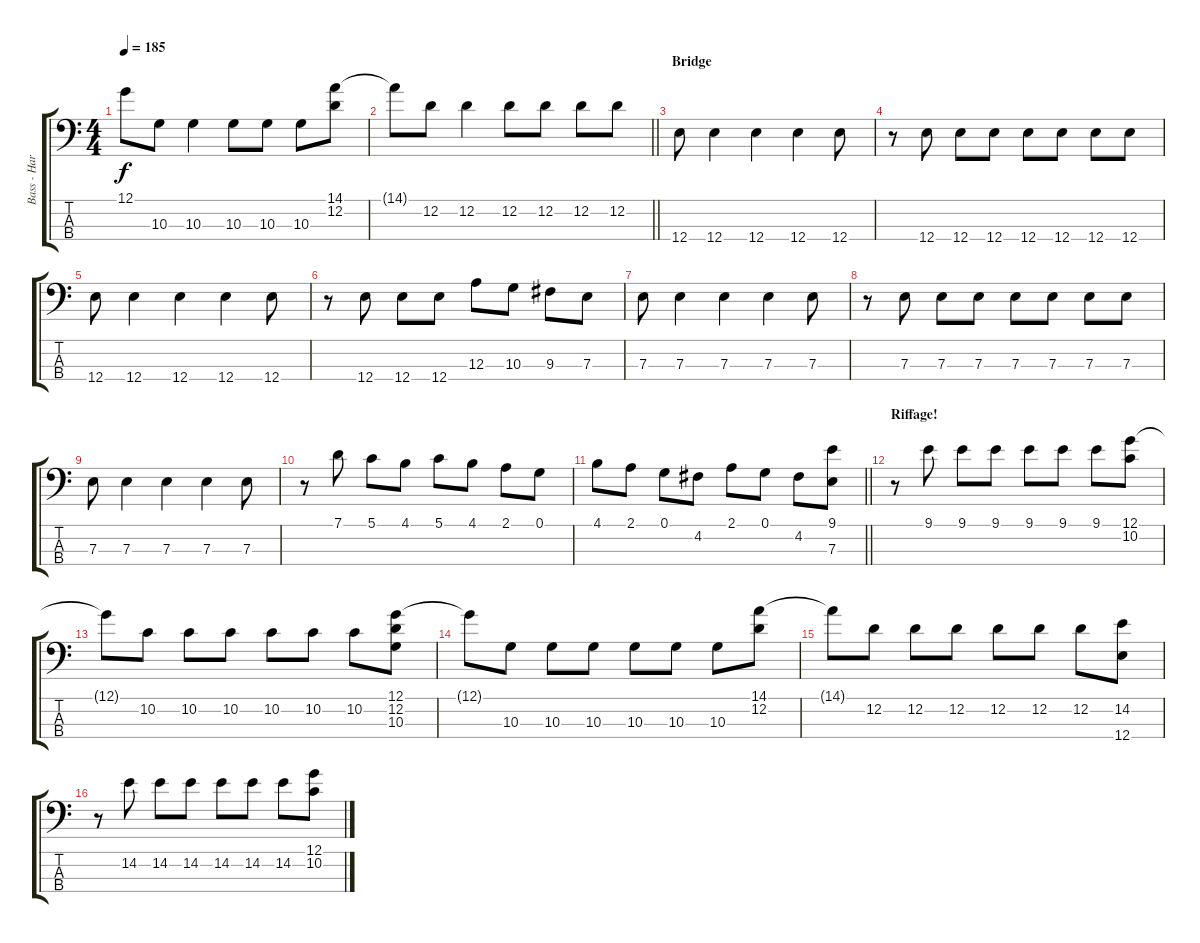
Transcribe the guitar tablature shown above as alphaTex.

\track ("Bass - Harris" "Bass - Har") {instrument electricbasspick}
\staff {score tabs}
\tuning (G2 D2 A1 E1) {hide}
\ts (4 4)
\tempo 185
\clef f4
\ks c
12.1{t}.8{dy f} 10.3.8 10.3.4 10.3.8 10.3.8 10.3.8 (14.1 12.2).8 |
\barLineRight lightlight
14.1{t}.8 12.2.8 12.2.4 12.2.8 12.2.8 12.2.8 12.2.8 |
\section ("" "Bridge")
12.4.8 12.4.4 12.4.4 12.4.4 12.4.8 |
r.8 12.4.8 12.4.8 12.4.8 12.4.8 12.4.8 12.4.8 12.4.8 |
12.4.8 12.4.4 12.4.4 12.4.4 12.4.8 |
r.8 12.4.8 12.4.8 12.4.8 12.3.8 10.3.8 9.3.8 7.3.8 |
7.3.8 7.3.4 7.3.4 7.3.4 7.3.8 |
r.8 7.3.8 7.3.8 7.3.8 7.3.8 7.3.8 7.3.8 7.3.8 |
7.3.8 7.3.4 7.3.4 7.3.4 7.3.8 |
r.8 7.1.8 5.1.8 4.1.8 5.1.8 4.1.8 2.1.8 0.1.8 |
\barLineRight lightlight
4.1.8 2.1.8 0.1.8 4.2.8 2.1.8 0.1.8 4.2.8 (9.1 7.3).8 |
\section ("" "Riffage!")
r.8 9.1.8 9.1.8 9.1.8 9.1.8 9.1.8 9.1.8 (12.1 10.2).8 |
12.1{t}.8 10.2.8 10.2.8 10.2.8 10.2.8 10.2.8 10.2.8 (12.1 12.2 10.3).8 |
12.1{t}.8 10.3.8 10.3.8 10.3.8 10.3.8 10.3.8 10.3.8 (14.1 12.2).8 |
14.1{t}.8 12.2.8 12.2.8 12.2.8 12.2.8 12.2.8 12.2.8 (14.2 12.4).8 |
r.8 14.2.8 14.2.8 14.2.8 14.2.8 14.2.8 14.2.8 (12.1 10.2).8
